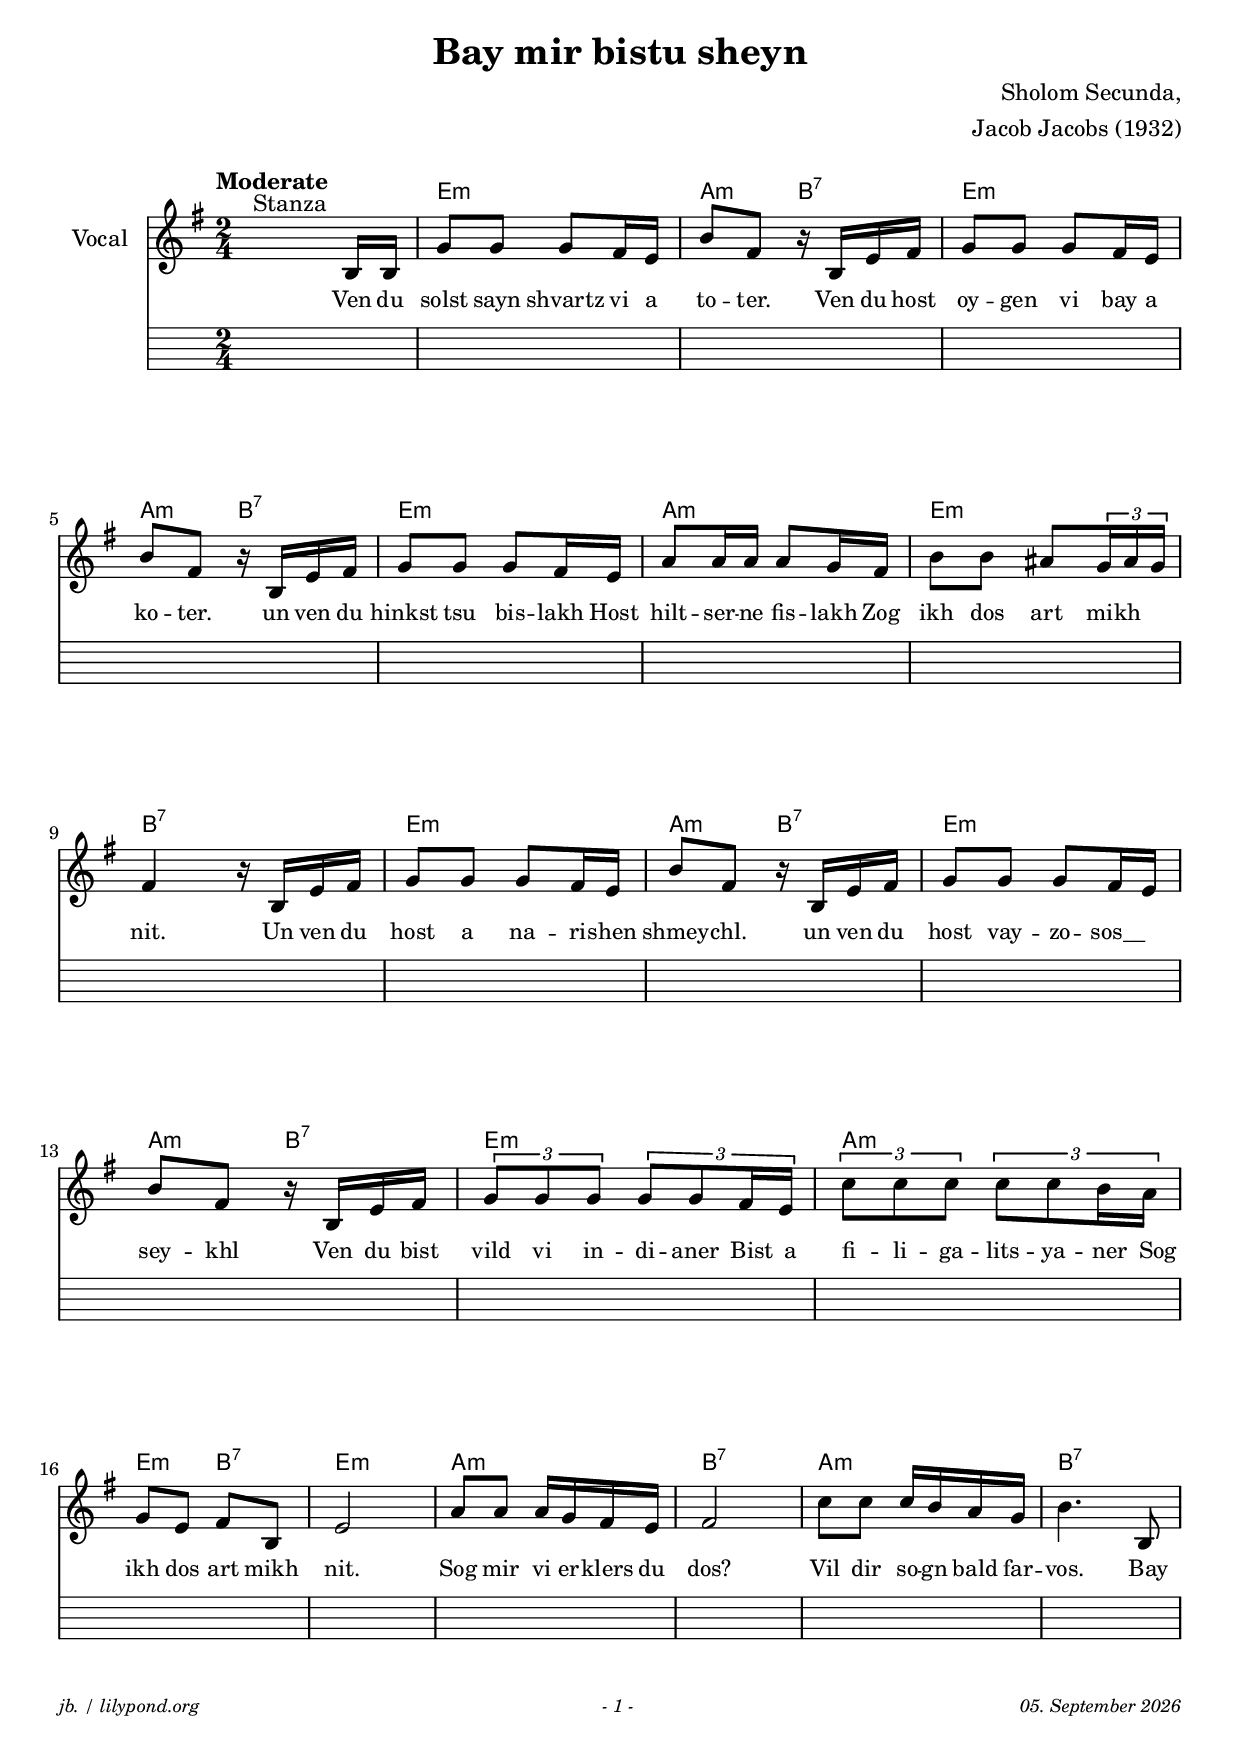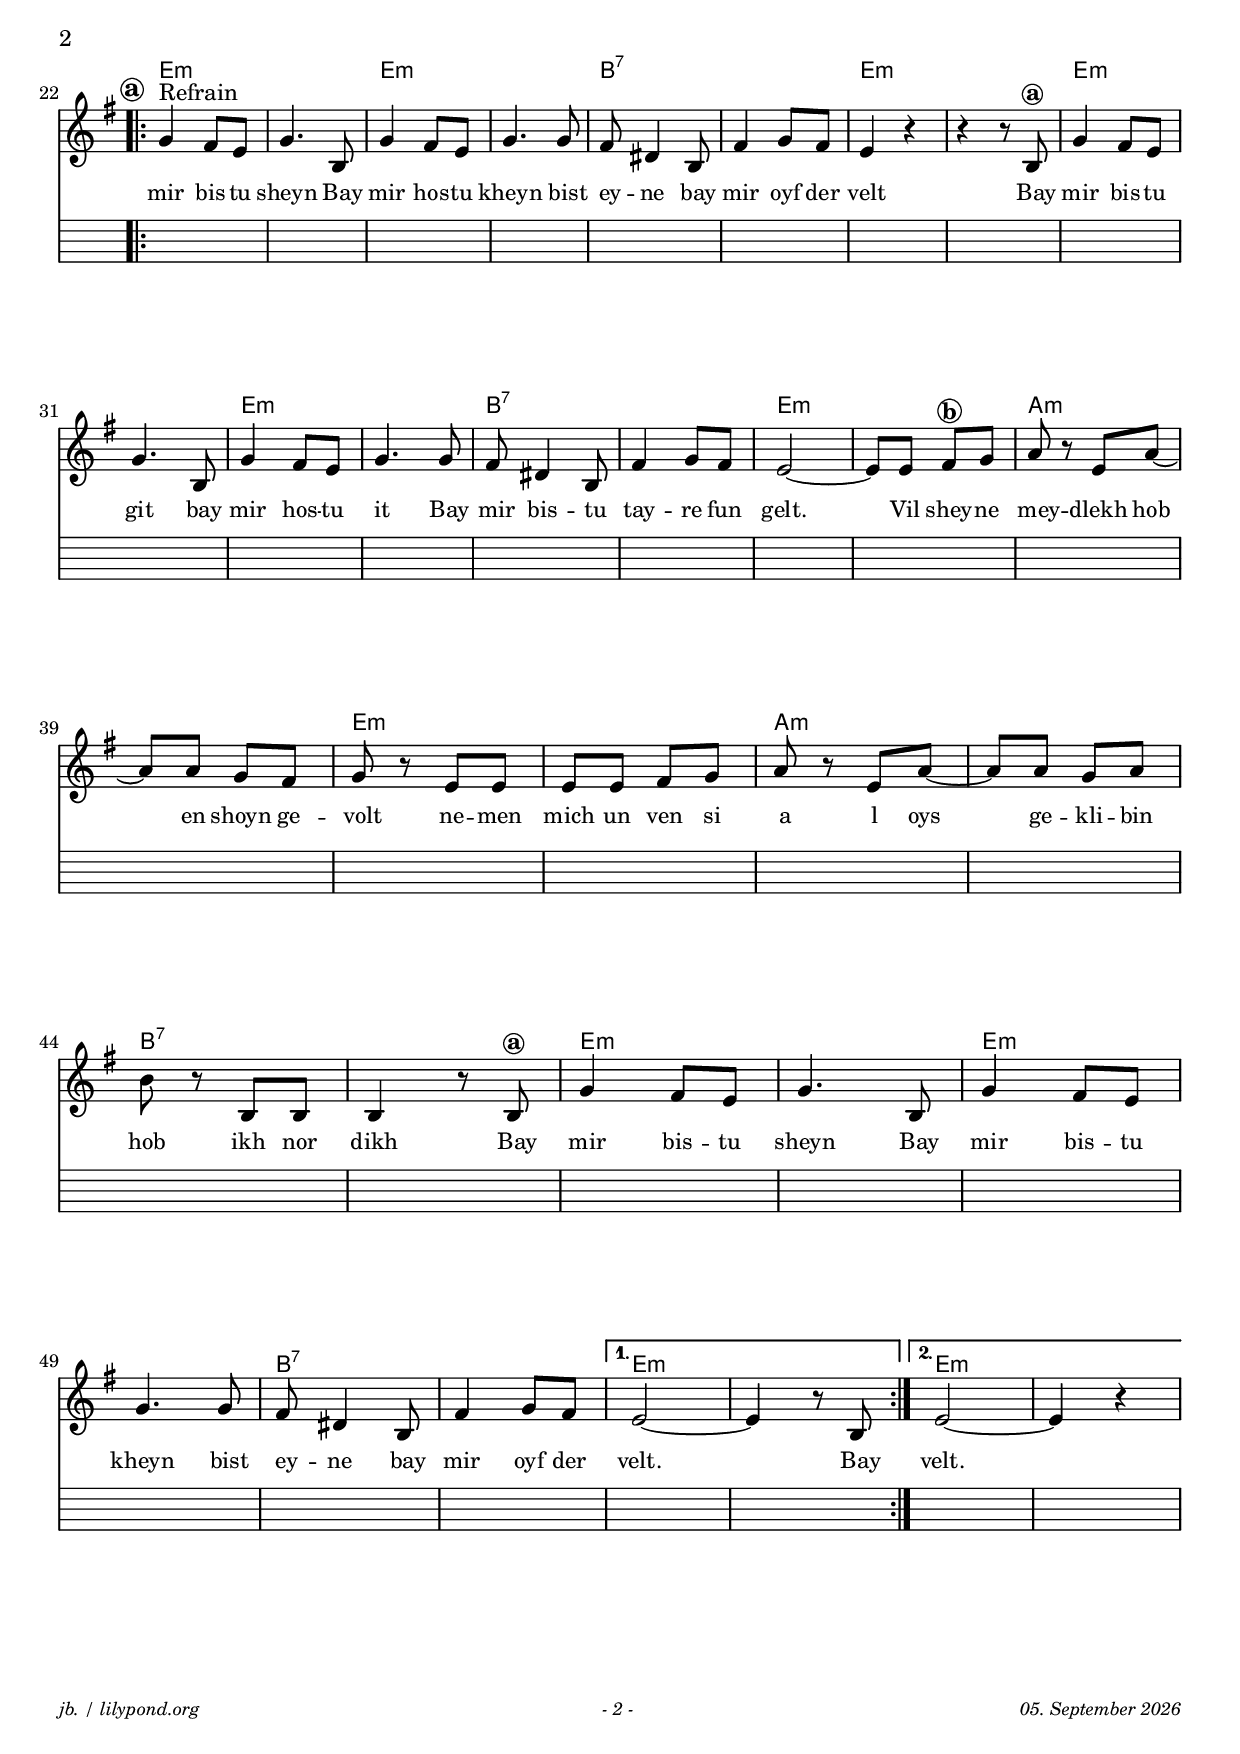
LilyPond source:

\version "2.20.0"
\include "../_common/footers.ily"
\footer_common_with_pagenum 

\paper {
  system-system-spacing.padding = #8 % spacer between systems
  #(set-paper-size "a4")
}
\version "2.20.0"

\header {
  title = "Bay mir bistu sheyn"
  composer = "Sholom Secunda,"
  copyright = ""
  arranger = "Jacob Jacobs (1932)"
}


\markup \vspace #0 % space between header and score

\version "2.20.0"

global = {
  \key e \minor
  \time 2/4
}

voice_vocal= {
   \override TupletBracket.bracket-visibility = ##t % make "triolen" brackets visible
   \tupletUp
   s4.^"Stanza" b16 b16 g'8 8 8  fis'16 e' 
   b'8 fis' r16 b16 e' fis' g'8 8 8 fis'16 e'  \break
   b'8 fis' r16 b e' fis' g'8 8 8 fis'16 e' 
   a'8 16 16 8 g'16 fis' b'8 8 ais' \tuplet 3/2 {g'16 ais' g'} \break
   fis'4 r16 b16 e'fis' g'8 8 8 fis'16 e' 
   b'8 fis' r16 b16 e'fis' g'8 8 8 fis'16 e' \break
   b'8 fis' r16 b16 e'fis' \tuplet 3/2 {g'8 g' g'} \tuplet 3/2 {g'8 8 fis'16 e'}
   \tuplet 3/2 {c''8 8 8} \tuplet 3/2 {c''8 8 b'16 a'} \break
   g'8 e' fis' b e'2 a'8 8 a'16 g' fis' e' fis'2
   c''8 8 16 b' a' g' b'4. b8 \break
   \repeat volta 2 {
     \mark \markup { \bold \fontsize #-1 \circle a }
     g'4^"Refrain" fis'8 e' g'4.  b8 g'4 fis'8 e' g'4. 8 
     fis' dis'4 b8 fis'4 g'8 fis' e'4 r4r r8  b^\markup { \bold \circle a } g'4 fis'8 e' \break
     g'4. b8 g'4 fis'8 e' g'4. 8 fis' dis'4 b8 
     fis'4 g'8 fis'e'2~ 8 8 fis'^\markup { \bold \circle b } g' a' r e' a'~ \break
     8 8 g' fis' g' r e' 8 8 8 8 fis' g' a' r e' a'~ 8 8 g' a' \break
     b' r b b b4 r8 b^\markup { \bold \circle a }  g'4 fis'8 e' g'4. b8 g'4 fis'8 e' \break
     g'4.  8 fis' dis'4 b8 fis'4 g'8 fis'
   }
   \alternative {
     { e'2~ 4 r8 b }
     { e'2~ e'4 r4}
   }
 }

 
voice_chords = \chordmode { 
    s2 e:m a4:m b:7 e2:m a4:m b:7 e2:m a:m e:m b:7
    e2:m a4:m b:7 e2:m a4:m b:7 e2:m a:m e4:m b:7 e2:m a:m b:7 a:m b:7 
    \repeat volta 2 {
       e2:m s e:m s b:7 s e:m s e:m s e:m s b:7 s e:m s a:m s e:m s a:m s b:7 s e:m s e:m s b:7 s
    }
    \alternative {
     { e2:m s2 }
     { e2:m s2 }
      
    }
    }

\version "2.20.0"

stanza_one = \lyricmode 
{ 
  \set fontSize = #-1
  ""4. Ven16 du solst8 sayn shvartz vi16 a 
  to8 -- ter.8 16 Ven du host oy8 -- gen vi bay16 a 
  ko8 -- ter.8  16 un ven du hinkst8 tsu bis -- lakh16 Host 
  hilt8 -- ser16 -- ne fis8 -- lakh16 Zog ikh8 dos art8 "   mikh"
  nit.4 16 Un ven du host8 a na -- ri16 -- shen 
  shmey8 -- chl.8 16 un ven du host8 vay -- zo -- " sos__"
  sey8 -- khl8 16 Ven du bist 
  \tuplet 3/2 { vild8 vi in } -- di16. -- aner16.   "Bist "32  a32  
  \tuplet 3/2 { fi8 -- li -- ga } -- lits16. -- ya16. -- "ner "32  Sog32 
  ikh8 dos art mikh nit.2 Sog8 mir vi16 er -- klers du dos?2 
  Vil8 dir so16 -- gn bald far -- vos.4. Bay8 
  \repeat volta 2 {
  mir4 bis8 -- tu sheyn4.  Bay8 mir4 hos8 -- tu kheyn4. bist8 
  ey -- ne4 bay8 mir4 oyf8 der velt2 4 8 Bay mir4 bis8 -- tu 
  git4. bay8 mir4 hos8 -- tu it4. Bay8 mir bis4 -- tu8 
  tay4 -- re8 fun gelt.2 8 Vil shey8 -- ne mey4 -- dlekh8 hob8 
  8 en shoyn ge -- volt4 ne8 -- men mich un ven si a8 8 l oys8 8 ge -- kli -- bin8 
  hob8 8 ikh nor dikh4 8 Bay mir4 bis8 -- tu sheyn4. Bay8 mir4 bis8 -- tu 
  kheyn4. bist8 ey -- ne4 bay8 mir4 oyf8 der 
  }
  \alternative {
     { velt.2 4 8 Bay8}
     { velt.2}
  }
}


\score {
<<
  \new ChordNames \with {  \override ChordName.font-size = #-0 }
    \voice_chords

  \new Staff \with { instrumentName = "Vocal" } 
    { 
    \clef "treble" 
    \tempo "Moderate"
    \global
    \voice_vocal
    }

  \new Lyrics \with {    
    \override VerticalAxisGroup.nonstaff-relatedstaff-spacing.padding = #1  %spacer before textlines
    }
    \stanza_one
    
  \new Staff {\clef "moderntab" s2 * 55 }  % empty staff
>>
  \layout { }
}
